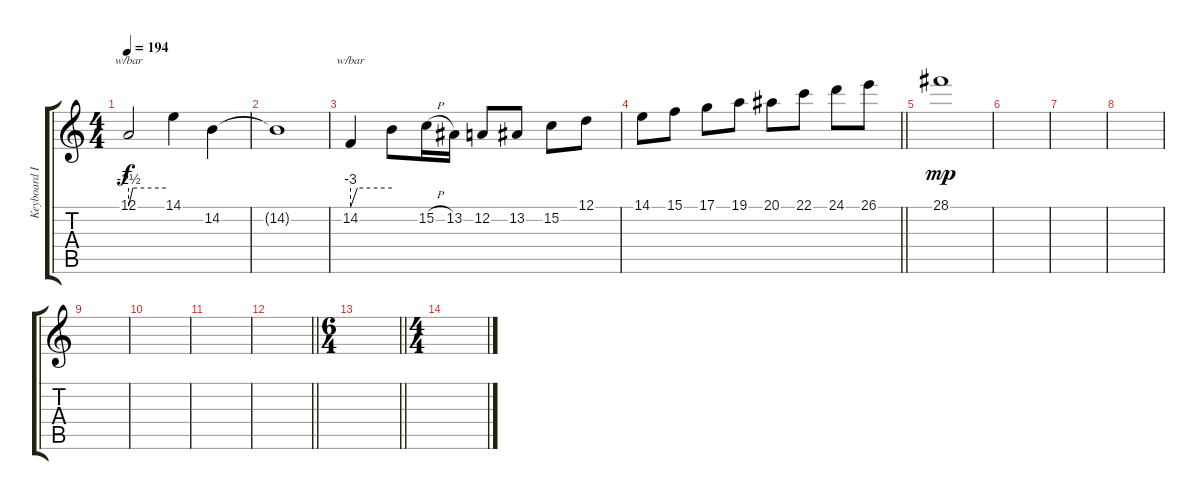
\track ("Keyboard II" "Keyboard I") {instrument lead2sawtooth}
\staff {score tabs}
\tuning (D4 A3 F3 C3 G2 D2) {hide}
\ts (4 4)
\tempo 194
\clef g2
\ks c
12.1.2{tbe (custom default 0 -10 7 0 60 0) dy f} 14.1.4 14.2.4 |
14.2{t}.1 |
14.2.4{tbe (custom default 0 -12 10 0 60 0)} 14.2{t}.8 15.2{h}.16 13.2.16 12.2.8 13.2.8 15.2.8 12.1.8 |
\barLineRight lightlight
14.1.8 15.1.8 17.1.8 19.1.8 20.1.8 22.1.8 24.1.8 26.1.8 |
28.1.1{dy mp} |
|
|
|
|
|
|
\barLineRight lightlight
|
\ts (6 4)
\barLineRight lightlight
|
\ts (4 4)
